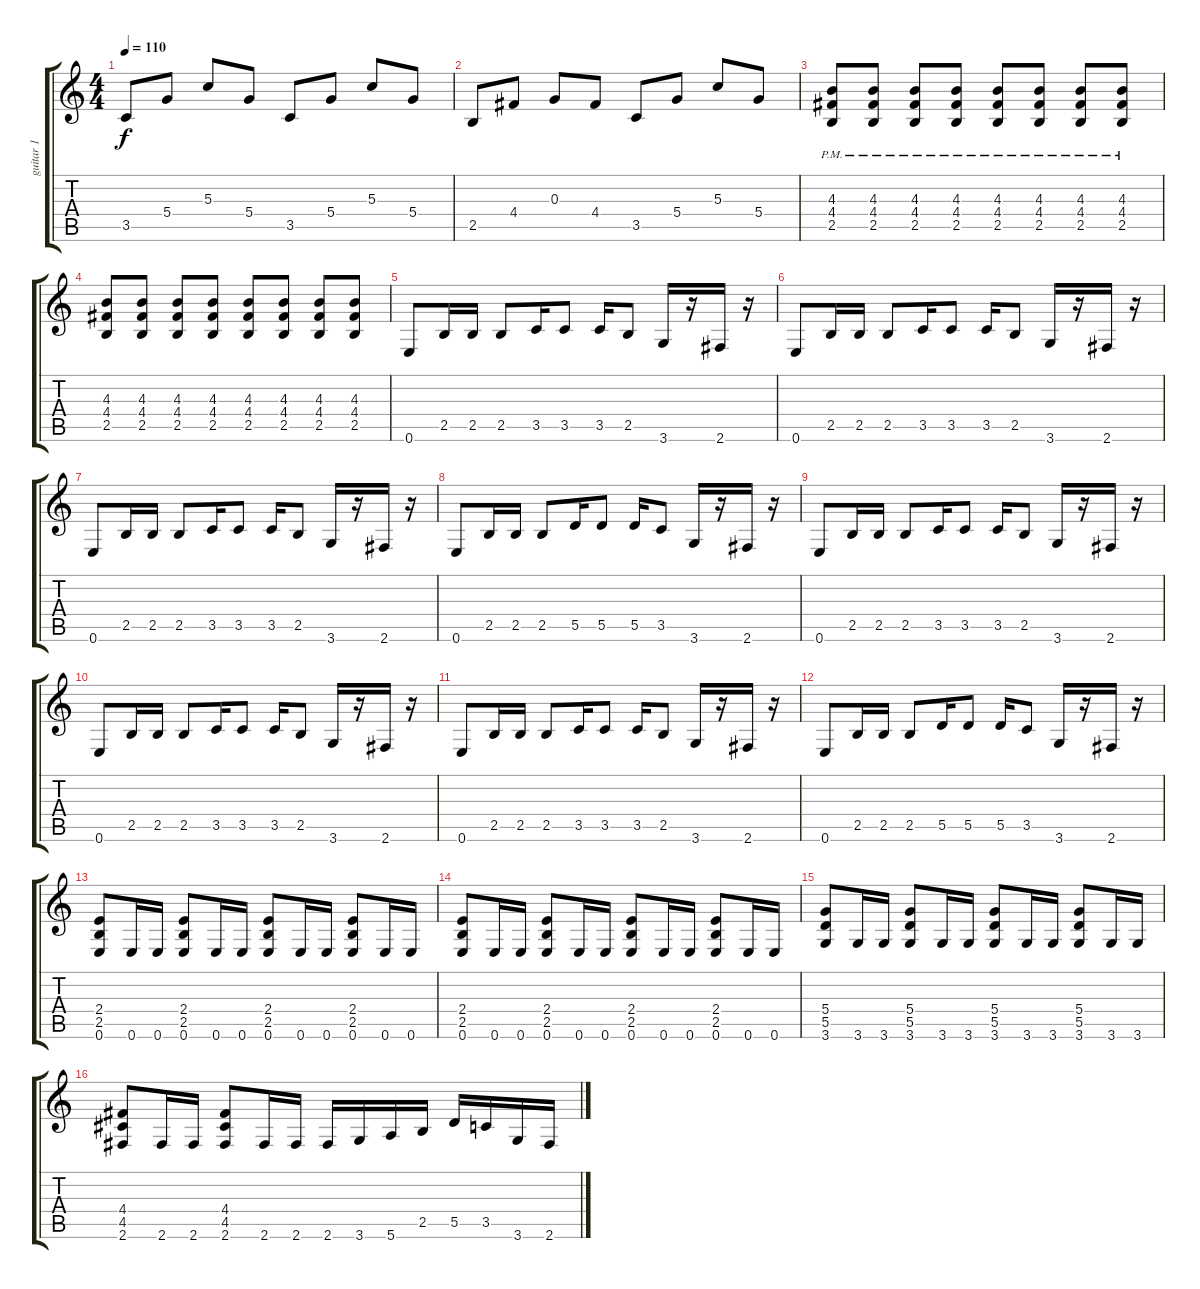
\track ("guitar 1" "guitar 1") {instrument acousticguitarsteel}
\staff {score tabs}
\tuning (E4 B3 G3 D3 A2 E2) {hide}
\ts (4 4)
\tempo 110
\clef g2
\ks c
3.5.8{dy f} 5.4.8 5.3.8 5.4.8 3.5.8 5.4.8 5.3.8 5.4.8 |
2.5.8 4.4.8 0.3.8 4.4.8 3.5.8 5.4.8 5.3.8 5.4.8 |
(4.3{pm} 4.4{pm} 2.5{pm}).8{instrument distortionguitar} (4.3{pm} 4.4{pm} 2.5{pm}).8 (4.3{pm} 4.4{pm} 2.5{pm}).8 (4.3{pm} 4.4{pm} 2.5{pm}).8 (4.3{pm} 4.4{pm} 2.5{pm}).8 (4.3{pm} 4.4{pm} 2.5{pm}).8 (4.3{pm} 4.4{pm} 2.5{pm}).8 (4.3{pm} 4.4{pm} 2.5{pm}).8 |
(4.3 4.4 2.5).8 (4.3 4.4 2.5).8 (4.3 4.4 2.5).8 (4.3 4.4 2.5).8 (4.3 4.4 2.5).8 (4.3 4.4 2.5).8 (4.3 4.4 2.5).8 (4.3 4.4 2.5).8 |
0.6.8 2.5.16 2.5.16 2.5.8 3.5.16 3.5.8 3.5.16 2.5.8 3.6.16 r.16 2.6.16 r.16 |
0.6.8 2.5.16 2.5.16 2.5.8 3.5.16 3.5.8 3.5.16 2.5.8 3.6.16 r.16 2.6.16 r.16 |
0.6.8 2.5.16 2.5.16 2.5.8 3.5.16 3.5.8 3.5.16 2.5.8 3.6.16 r.16 2.6.16 r.16 |
0.6.8 2.5.16 2.5.16 2.5.8 5.5.16 5.5.8 5.5.16 3.5.8 3.6.16 r.16 2.6.16 r.16 |
0.6.8 2.5.16 2.5.16 2.5.8 3.5.16 3.5.8 3.5.16 2.5.8 3.6.16 r.16 2.6.16 r.16 |
0.6.8 2.5.16 2.5.16 2.5.8 3.5.16 3.5.8 3.5.16 2.5.8 3.6.16 r.16 2.6.16 r.16 |
0.6.8 2.5.16 2.5.16 2.5.8 3.5.16 3.5.8 3.5.16 2.5.8 3.6.16 r.16 2.6.16 r.16 |
0.6.8 2.5.16 2.5.16 2.5.8 5.5.16 5.5.8 5.5.16 3.5.8 3.6.16 r.16 2.6.16 r.16 |
(2.4 2.5 0.6).8 0.6.16 0.6.16 (2.4 2.5 0.6).8 0.6.16 0.6.16 (2.4 2.5 0.6).8 0.6.16 0.6.16 (2.4 2.5 0.6).8 0.6.16 0.6.16 |
(2.4 2.5 0.6).8 0.6.16 0.6.16 (2.4 2.5 0.6).8 0.6.16 0.6.16 (2.4 2.5 0.6).8 0.6.16 0.6.16 (2.4 2.5 0.6).8 0.6.16 0.6.16 |
(5.4 5.5 3.6).8 3.6.16 3.6.16 (5.4 5.5 3.6).8 3.6.16 3.6.16 (5.4 5.5 3.6).8 3.6.16 3.6.16 (5.4 5.5 3.6).8 3.6.16 3.6.16 |
(4.4 4.5 2.6).8 2.6.16 2.6.16 (4.4 4.5 2.6).8 2.6.16 2.6.16 2.6.16 3.6.16 5.6.16 2.5.16 5.5.16 3.5.16 3.6.16 2.6.16
